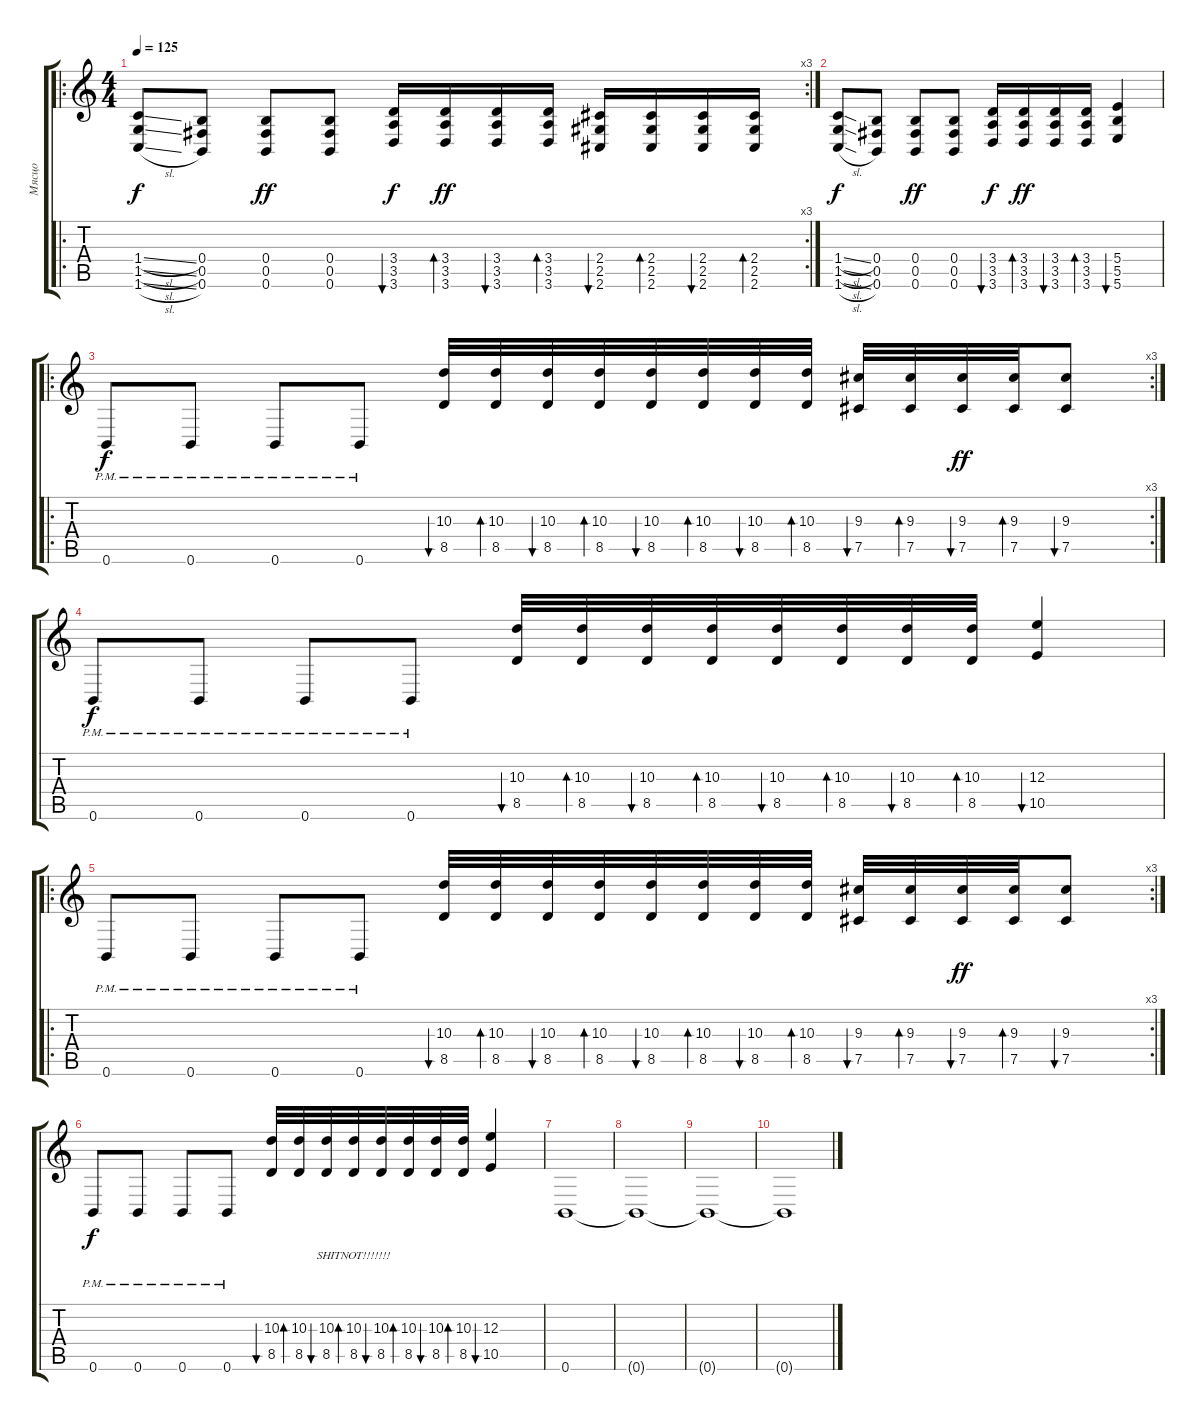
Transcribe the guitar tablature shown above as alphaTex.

\track ("Мясцо" "Мясцо") {instrument distortionguitar}
\staff {score tabs}
\tuning (Db4 Ab3 E3 B2 Gb2 B1) {hide}
\ro
\rc 3
\ts (4 4)
\tempo 125
\clef g2
\ks c
(1.4{sl} 1.5{sl} 1.6{sl}).8{dy f} (0.4 0.5 0.6).8 (0.4 0.5 0.6).8{dy ff} (0.4 0.5 0.6).8 (3.4 3.5 3.6).16{bu 60 dy f} (3.4 3.5 3.6).16{bd 60 dy ff} (3.4 3.5 3.6).16{bu 60} (3.4 3.5 3.6).16{bd 60} (2.4 2.5 2.6).16{bu 60} (2.4 2.5 2.6).16{bd 60} (2.4 2.5 2.6).16{bu 60} (2.4 2.5 2.6).16{bd 60} |
(1.4{sl} 1.5{sl} 1.6{sl}).8{dy f} (0.4 0.5 0.6).8 (0.4 0.5 0.6).8{dy ff} (0.4 0.5 0.6).8 (3.4 3.5 3.6).16{bu 60 dy f} (3.4 3.5 3.6).16{bd 60 dy ff} (3.4 3.5 3.6).16{bu 60} (3.4 3.5 3.6).16{bd 60} (5.4 5.5 5.6).4{bu 60} |
\ro
\rc 3
0.6{pm}.8{dy f} 0.6{pm}.8 0.6{pm}.8 0.6{pm}.8 (10.3 8.5).32{bu 30} (10.3 8.5).32{bd 30} (10.3 8.5).32{bu 30} (10.3 8.5).32{bd 30} (10.3 8.5).32{bu 30} (10.3 8.5).32{bd 30} (10.3 8.5).32{bu 30} (10.3 8.5).32{bd 30} (9.3 7.5).32{bu 30} (9.3 7.5).32{bd 30} (9.3 7.5).32{bu 30 dy ff} (9.3 7.5).32{bd 30} (9.3 7.5).8{bu 30} |
0.6{pm}.8{dy f} 0.6{pm}.8 0.6{pm}.8 0.6{pm}.8 (10.3 8.5).32{bu 30} (10.3 8.5).32{bd 30} (10.3 8.5).32{bu 30} (10.3 8.5).32{bd 30} (10.3 8.5).32{bu 30} (10.3 8.5).32{bd 30} (10.3 8.5).32{bu 30} (10.3 8.5).32{bd 30} (12.3 10.5).4{bu 30} |
\ro
\rc 3
0.6{pm}.8 0.6{pm}.8 0.6{pm}.8 0.6{pm}.8 (10.3 8.5).32{bu 30} (10.3 8.5).32{bd 30} (10.3 8.5).32{bu 30} (10.3 8.5).32{bd 30} (10.3 8.5).32{bu 30} (10.3 8.5).32{bd 30} (10.3 8.5).32{bu 30} (10.3 8.5).32{bd 30} (9.3 7.5).32{bu 30} (9.3 7.5).32{bd 30} (9.3 7.5).32{bu 30 dy ff} (9.3 7.5).32{bd 30} (9.3 7.5).8{bu 30} |
0.6{pm}.8{lyrics (0 "") lyrics (1 "") lyrics (2 "") lyrics (3 "") lyrics (4 "") dy f} 0.6{pm}.8{lyrics (0 "") lyrics (1 "") lyrics (2 "") lyrics (3 "") lyrics (4 "")} 0.6{pm}.8{lyrics (0 "") lyrics (1 "") lyrics (2 "") lyrics (3 "") lyrics (4 "")} 0.6{pm}.8{lyrics (0 "") lyrics (1 "") lyrics (2 "") lyrics (3 "") lyrics (4 "")} (10.3 8.5).32{bu 30 lyrics (0 "") lyrics (1 "") lyrics (2 "") lyrics (3 "") lyrics (4 "")} (10.3 8.5).32{bd 30 lyrics (0 "") lyrics (1 "") lyrics (2 "") lyrics (3 "") lyrics (4 "")} (10.3 8.5).32{bu 30 lyrics (0 "") lyrics (1 "") lyrics (2 "") lyrics (3 "") lyrics (4 "")} (10.3 8.5).32{bd 30 lyrics (0 "SHITNOT!!!!!!!") lyrics (1 "") lyrics (2 "") lyrics (3 "") lyrics (4 "")} (10.3 8.5).32{bu 30} (10.3 8.5).32{bd 30} (10.3 8.5).32{bu 30} (10.3 8.5).32{bd 30} (12.3 10.5).4{bu 30} |
0.6.1 |
0.6{t}.1 |
0.6{t}.1 |
0.6{t}.1
